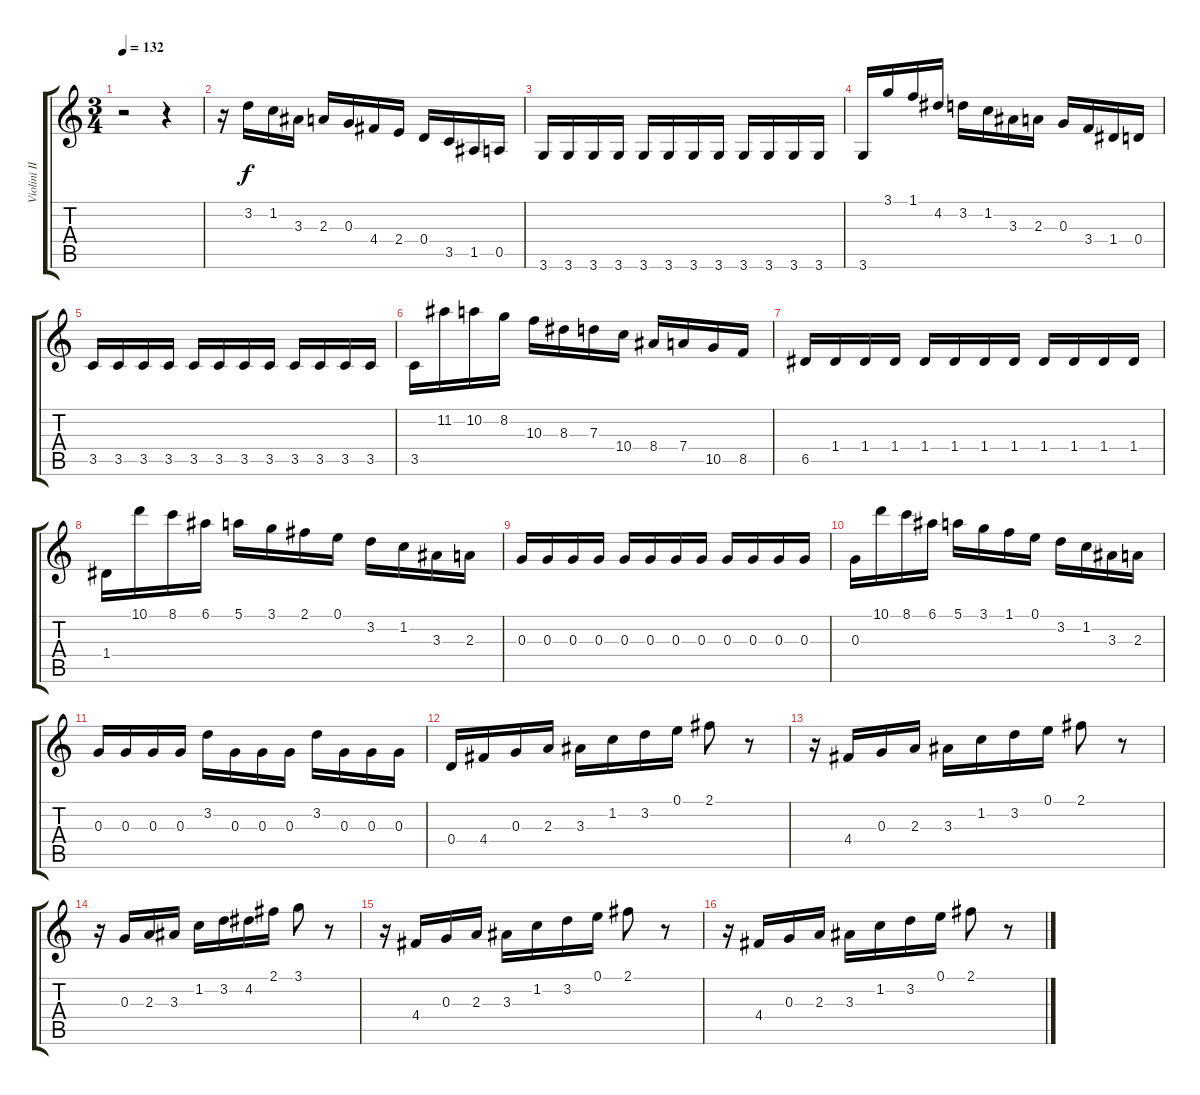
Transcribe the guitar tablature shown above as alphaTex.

\track ("Violini II" "Violini II") {instrument distortionguitar}
\staff {score tabs}
\tuning (E4 B3 G3 D3 A2 E2) {hide}
\ts (3 4)
\tempo 132
\clef g2
\ks c
r.2{dy f} r.4 |
r.16 3.2.16 1.2.16 3.3.16 2.3.16 0.3.16 4.4.16 2.4.16 0.4.16 3.5.16 1.5.16 0.5.16 |
3.6.16 3.6.16 3.6.16 3.6.16 3.6.16 3.6.16 3.6.16 3.6.16 3.6.16 3.6.16 3.6.16 3.6.16 |
3.6.16 3.1.16 1.1.16 4.2.16 3.2.16 1.2.16 3.3.16 2.3.16 0.3.16 3.4.16 1.4.16 0.4.16 |
3.5.16 3.5.16 3.5.16 3.5.16 3.5.16 3.5.16 3.5.16 3.5.16 3.5.16 3.5.16 3.5.16 3.5.16 |
3.5.16 11.2.16 10.2.16 8.2.16 10.3.16 8.3.16 7.3.16 10.4.16 8.4.16 7.4.16 10.5.16 8.5.16 |
6.5.16 1.4.16 1.4.16 1.4.16 1.4.16 1.4.16 1.4.16 1.4.16 1.4.16 1.4.16 1.4.16 1.4.16 |
1.4.16 10.1.16 8.1.16 6.1.16 5.1.16 3.1.16 2.1.16 0.1.16 3.2.16 1.2.16 3.3.16 2.3.16 |
0.3.16 0.3.16 0.3.16 0.3.16 0.3.16 0.3.16 0.3.16 0.3.16 0.3.16 0.3.16 0.3.16 0.3.16 |
0.3.16 10.1.16 8.1.16 6.1.16 5.1.16 3.1.16 1.1.16 0.1.16 3.2.16 1.2.16 3.3.16 2.3.16 |
0.3.16 0.3.16 0.3.16 0.3.16 3.2.16 0.3.16 0.3.16 0.3.16 3.2.16 0.3.16 0.3.16 0.3.16 |
0.4.16 4.4.16 0.3.16 2.3.16 3.3.16 1.2.16 3.2.16 0.1.16 2.1.8 r.8 |
r.16 4.4.16 0.3.16 2.3.16 3.3.16 1.2.16 3.2.16 0.1.16 2.1.8 r.8 |
r.16 0.3.16 2.3.16 3.3.16 1.2.16 3.2.16 4.2.16 2.1.16 3.1.8 r.8 |
r.16 4.4.16 0.3.16 2.3.16 3.3.16 1.2.16 3.2.16 0.1.16 2.1.8 r.8 |
r.16 4.4.16 0.3.16 2.3.16 3.3.16 1.2.16 3.2.16 0.1.16 2.1.8 r.8
